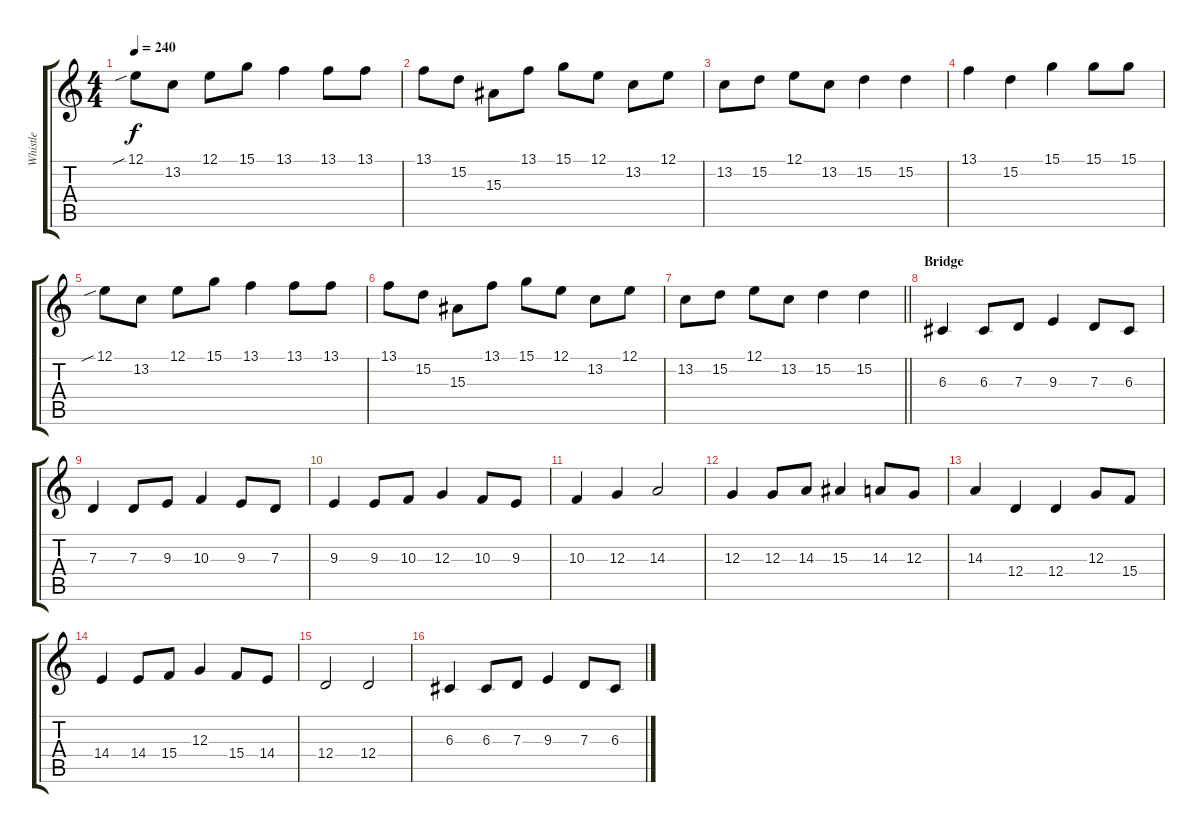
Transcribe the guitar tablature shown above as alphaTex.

\track ("Whistle" "Whistle") {instrument flute}
\staff {score tabs}
\tuning (E4 B3 G3 D3 A2 E2) {hide}
\ts (4 4)
\tempo 240
\clef g2
\ks c
12.1{sib}.8{dy f} 13.2.8 12.1.8 15.1.8 13.1.4 13.1.8 13.1.8 |
13.1.8 15.2.8 15.3.8 13.1.8 15.1.8 12.1.8 13.2.8 12.1.8 |
13.2.8 15.2.8 12.1.8 13.2.8 15.2.4 15.2.4 |
13.1.4{instrument accordion} 15.2.4 15.1.4 15.1.8 15.1.8 |
12.1{sib}.8 13.2.8 12.1.8 15.1.8 13.1.4 13.1.8 13.1.8 |
13.1.8 15.2.8 15.3.8 13.1.8 15.1.8 12.1.8 13.2.8 12.1.8 |
\barLineRight lightlight
13.2.8 15.2.8 12.1.8 13.2.8 15.2.4 15.2.4 |
\section ("" "Bridge")
6.3.4 6.3.8 7.3.8 9.3.4 7.3.8 6.3.8 |
7.3.4 7.3.8 9.3.8 10.3.4 9.3.8 7.3.8 |
9.3.4 9.3.8 10.3.8 12.3.4 10.3.8 9.3.8 |
10.3.4 12.3.4 14.3.2 |
12.3.4 12.3.8 14.3.8 15.3.4 14.3.8 12.3.8 |
14.3.4 12.4.4 12.4.4 12.3.8 15.4.8 |
14.4.4 14.4.8 15.4.8 12.3.4 15.4.8 14.4.8 |
12.4.2 12.4.2 |
6.3.4 6.3.8 7.3.8 9.3.4 7.3.8 6.3.8
